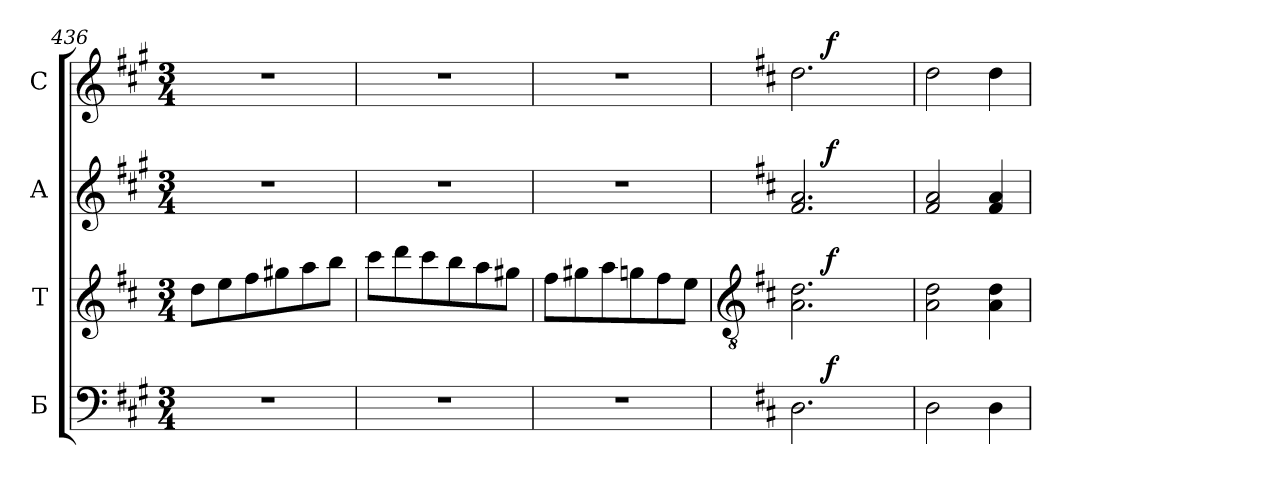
**kern	**dynam	**kern	**dynam	**kern	**dynam	**kern	**dynam
*part4	*part4	*part3	*part3	*part2	*part2	*part1	*part1
*staff4	*staff4	*staff3	*staff3	*staff2	*staff2	*staff1	*staff1
*I"Б	*	*I"Т	*	*I"А	*	*I"С	*
*clefF4	*	*clefG2	*	*clefG2	*	*clefG2	*
*k[f#c#g#]	*	*k[f#c#]	*	*k[f#c#g#]	*	*k[f#c#g#]	*
*A:	*	*D:	*	*A:	*	*A:	*
*M3/4	*	*M3/4	*	*M3/4	*	*M3/4	*
=436	=436	=436	=436	=436	=436	=436	=436
2.r	.	8dd\L	.	2.r	.	2.r	.
.	.	8ee\	.	.	.	.	.
.	.	8ff#\	.	.	.	.	.
.	.	8gg#X\	.	.	.	.	.
.	.	8aa\	.	.	.	.	.
.	.	8bb\J	.	.	.	.	.
=437	=437	=437	=437	=437	=437	=437	=437
2.r	.	8ccc#\L	.	2.r	.	2.r	.
.	.	8ddd\	.	.	.	.	.
.	.	8ccc#\	.	.	.	.	.
.	.	8bb\	.	.	.	.	.
.	.	8aa\	.	.	.	.	.
.	.	8gg#X\J	.	.	.	.	.
=438	=438	=438	=438	=438	=438	=438	=438
2.r	.	8ff#\L	.	2.r	.	2.r	.
.	.	8gg#X\	.	.	.	.	.
.	.	8aa\	.	.	.	.	.
.	.	8ggn\	.	.	.	.	.
.	.	8ff#\	.	.	.	.	.
.	.	8ee\J	.	.	.	.	.
!!LO:PB:g=z
=439	=439	=439	=439	=439	=439	=439	=439
*	*	*clefGv2	*	*	*	*	*
*k[f#c#]	*	*	*	*k[f#c#]	*	*k[f#c#]	*
*D:	*	*	*	*D:	*	*D:	*
*^	*	*^	*	*^	*	*^	*
2.D\	8ryy	.	2.A\ 2.d\	8ryy	.	2.f#/ 2.a/	8ryy	.	2.dd\	8ryy	.
.	64ryy	.	.	64ryy	.	.	64ryy	.	.	64ryy	.
!	!	!LO:DY:a	!	!	!LO:DY:a	!	!	!LO:DY:a	!	!	!LO:DY:a
.	2ryy	f	.	2ryy	f	.	2ryy	f	.	2ryy	f
.	16..ryy	.	.	16..ryy	.	.	16..ryy	.	.	16..ryy	.
*v	*v	*	*	*	*	*v	*v	*	*v	*v	*
*	*	*v	*v	*	*	*	*	*
=440	=440	=440	=440	=440	=440	=440	=440
2D\	.	2A\ 2d\	.	2f#/ 2a/	.	2dd\	.
4D\	.	4A\ 4d\	.	4f#/ 4a/	.	4dd\	.
=	=	=	=	=	=	=	=
*-	*-	*-	*-	*-	*-	*-	*-
